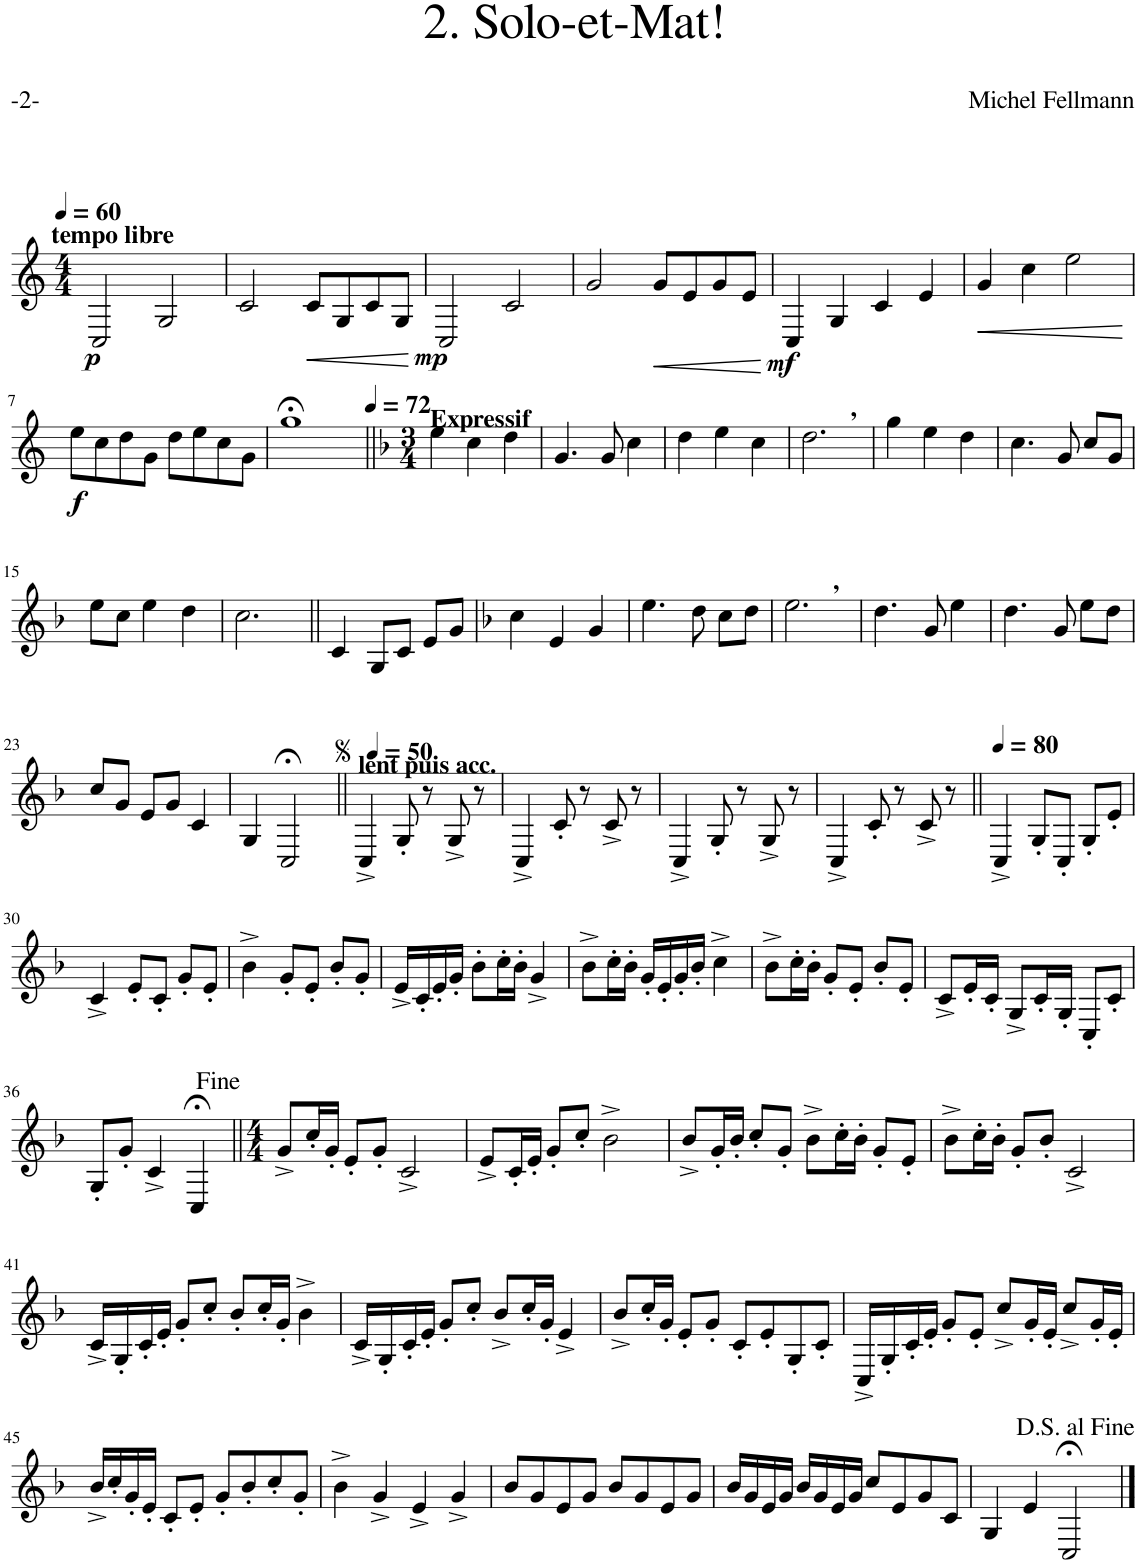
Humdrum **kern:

**kern	**dynam
*part1	*part1
*staff1	*staff1
*I"Cor en Fa	*
*I'Cor Fa	*
*clefG2	*
*Trd4c7	*
*k[]	*
*M4/4	*
*MM60	*
=1	=1
!LO:TX:a:B:t=tempo libre	!
!	!LO:DY:b
2C/	p
2G/	.
=2	=2
2c/	.
!	!LO:HP:b
8c/L	<
8G/	.
8c/	.
8G/J	.
.	[
=3	=3
!	!LO:DY:b
2C/	mp
2c/	.
=4	=4
2g/	.
!	!LO:HP:b
8g/L	<
8e/	.
8g/	.
8e/J	.
.	[
=5	=5
!	!LO:DY:b
4C/	mf
4G/	.
4c/	.
4e/	.
=6	=6
!	!LO:HP:b
4g/	<
4cc\	.
2ee\	.
.	[
!!LO:LB:g=z
=7	=7
!	!LO:DY:b
8ee\L	f
8cc\	.
8dd\	.
8g\J	.
8dd\L	.
8ee\	.
8cc\	.
8g\J	.
=8	=8
1gg;<	.
=9||	=9||
*k[b-]	*
*M3/4	*
*MM72	*
!LO:TX:a:B:t=Expressif	!
4ee\	.
4cc\	.
4dd\	.
=10	=10
4.g/	.
8g/	.
4cc\	.
=11	=11
4dd\	.
4ee\	.
4cc\	.
=12	=12
!LO:TX:a:B:t=,	!
2.dd\	.
=13	=13
4gg\	.
4ee\	.
4dd\	.
=14	=14
4.cc\	.
8g/	.
8cc/L	.
8g/J	.
!!LO:LB:g=z
=15	=15
8ee\L	.
8cc\J	.
4ee\	.
4dd\	.
=16	=16
2.cc\	.
=17||	=17||
4c/	.
8G/L	.
8c/J	.
8e/L	.
8g/J	.
=18	=18
*k[b-]	*
4cc\	.
4e/	.
4g/	.
=19	=19
4.ee\	.
8dd\	.
8cc\L	.
8dd\J	.
=20	=20
!LO:TX:a:B:t=,	!
2.ee\	.
=21	=21
4.dd\	.
8g/	.
4ee\	.
=22	=22
4.dd\	.
8g/	.
8ee\L	.
8dd\J	.
!!LO:LB:g=z
=23	=23
8cc/L	.
8g/J	.
8e/L	.
8g/J	.
4c/	.
=24	=24
4G/	.
2C;</	.
=25||	=25||
*MM50	*
!LO:TX:a:B:t=lent puis acc.	!
4C^/	.
8G'/	.
8r	.
8G^/	.
8r	.
=26	=26
4C^/	.
8c'/	.
8r	.
8c^/	.
8r	.
=27	=27
4C^/	.
8G'/	.
8r	.
8G^/	.
8r	.
=28	=28
4C^/	.
8c'/	.
8r	.
8c^/	.
8r	.
=29||	=29||
*MM80	*
4C^/	.
8G'/L	.
8C'/J	.
8G'/L	.
8e'/J	.
!!LO:LB:g=z
=30	=30
4c^/	.
8e'/L	.
8c'/J	.
8g'/L	.
8e'/J	.
=31	=31
4b-^\	.
8g'/L	.
8e'/J	.
8b-'/L	.
8g'/J	.
=32	=32
16e^/LL	.
16c'/	.
16e'/	.
16g'/JJ	.
8b-'\L	.
16cc'\L	.
16b-'\JJ	.
4g^/	.
=33	=33
8b-^\L	.
16cc'\L	.
16b-'\JJ	.
16g'/LL	.
16e'/	.
16g'/	.
16b-'/JJ	.
4cc^\	.
=34	=34
8b-^\L	.
16cc'\L	.
16b-'\JJ	.
8g'/L	.
8e'/J	.
8b-'/L	.
8e'/J	.
=35	=35
8c^/L	.
16e'/L	.
16c'/JJ	.
8G^/L	.
16c'/L	.
16G'/JJ	.
8C'/L	.
8c'/J	.
!!LO:LB:g=z
=36	=36
8G'/L	.
8g'/J	.
4c^/	.
4C;</	.
=37||	=37||
*M4/4	*
8g^/L	.
16cc'/L	.
16g'/JJ	.
8e'/L	.
8g'/J	.
2c^/	.
=38	=38
8e^/L	.
16c'/L	.
16e'/JJ	.
8g'/L	.
8cc'/J	.
2b-^\	.
=39	=39
8b-^/L	.
16g'/L	.
16b-'/JJ	.
8cc'/L	.
8g'/J	.
8b-^\L	.
16cc'\L	.
16b-'\JJ	.
8g'/L	.
8e'/J	.
=40	=40
8b-^\L	.
16cc'\L	.
16b-'\JJ	.
8g'/L	.
8b-'/J	.
2c^/	.
!!LO:LB:g=z
=41	=41
16c^/LL	.
16G'/	.
16c'/	.
16e'/JJ	.
8g'/L	.
8cc'/J	.
8b-'/L	.
16cc'/L	.
16g'/JJ	.
4b-^\	.
=42	=42
16c^/LL	.
16G'/	.
16c'/	.
16e'/JJ	.
8g'/L	.
8cc'/J	.
8b-^/L	.
16cc'/L	.
16g'/JJ	.
4e^/	.
=43	=43
8b-^/L	.
16cc'/L	.
16g'/JJ	.
8e'/L	.
8g'/J	.
8c'/L	.
8e'/	.
8G'/	.
8c'/J	.
=44	=44
16C^/LL	.
16G'/	.
16c'/	.
16e'/JJ	.
8g'/L	.
8e'/J	.
8cc^/L	.
16g'/L	.
16e'/JJ	.
8cc^/L	.
16g'/L	.
16e'/JJ	.
!!LO:LB:g=z
=45	=45
16b-^/LL	.
16cc'/	.
16g'/	.
16e'/JJ	.
8c'/L	.
8e'/J	.
8g'/L	.
8b-'/	.
8cc'/	.
8g'/J	.
=46	=46
4b-^\	.
4g^/	.
4e^/	.
4g^/	.
=47	=47
8b-/L	.
8g/	.
8e/	.
8g/J	.
8b-/L	.
8g/	.
8e/	.
8g/J	.
=48	=48
16b-/LL	.
16g/	.
16e/	.
16g/JJ	.
16b-/LL	.
16g/	.
16e/	.
16g/JJ	.
8cc/L	.
8e/	.
8g/	.
8c/J	.
=49	=49
4G/	.
4e/	.
2C;</	.
==	==
*-	*-
